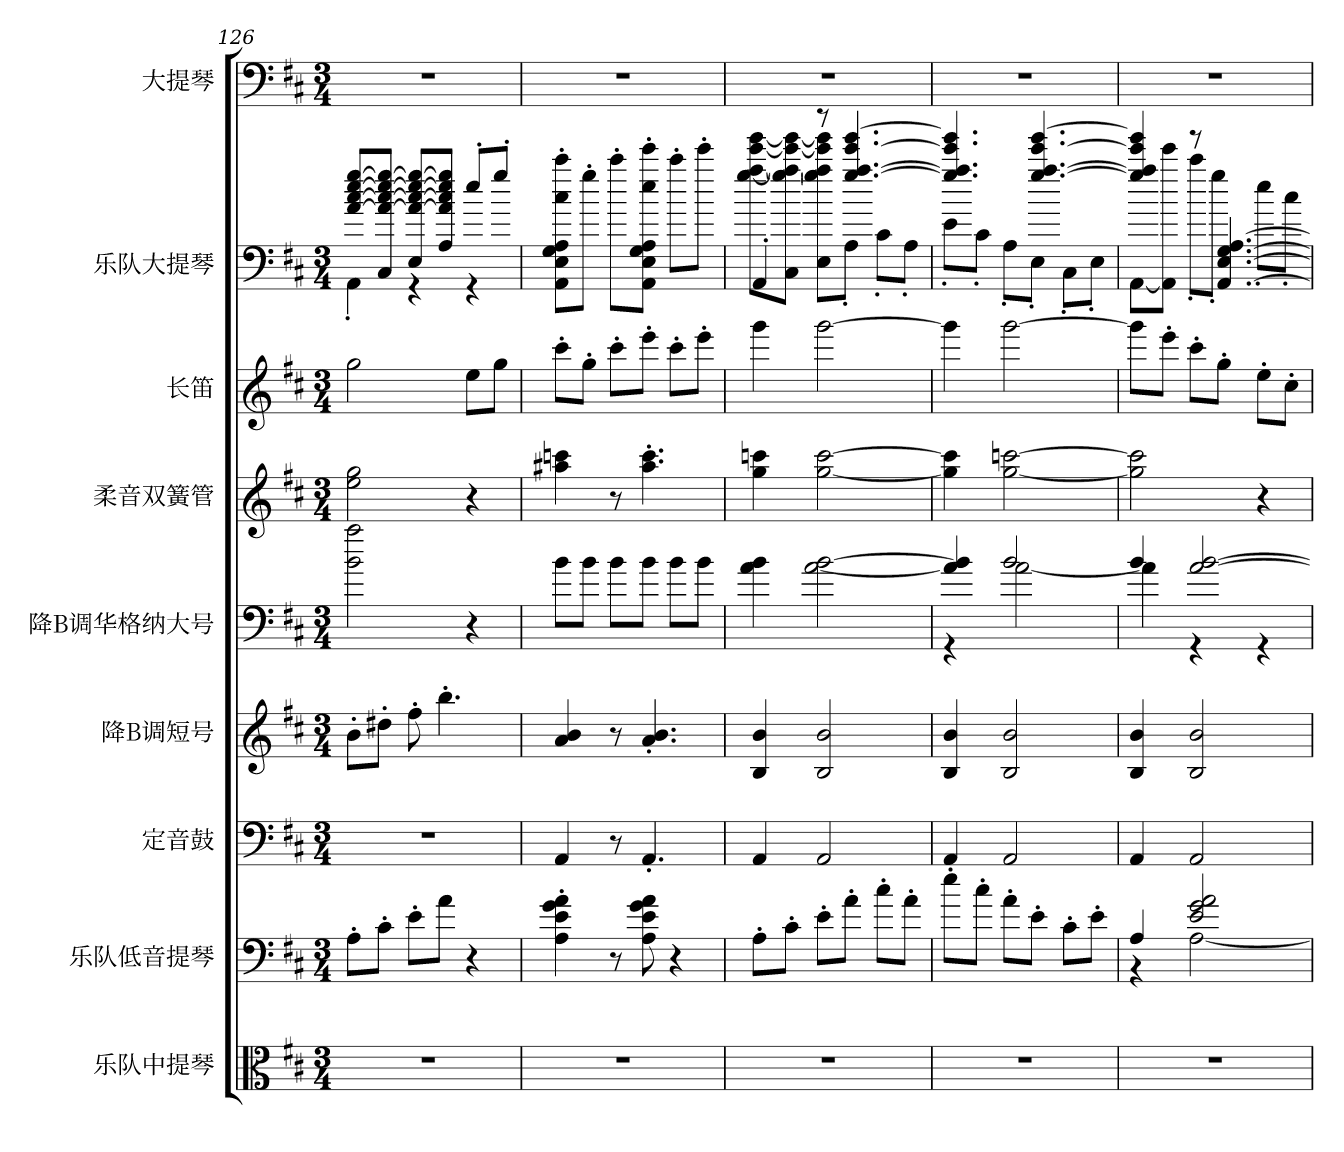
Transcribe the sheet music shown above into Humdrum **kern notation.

**kern	**kern	**kern	**kern	**kern	**kern	**kern	**kern	**kern
*part9	*part8	*part7	*part6	*part5	*part4	*part3	*part2	*part1
*staff9	*staff8	*staff7	*staff6	*staff5	*staff4	*staff3	*staff2	*staff1
*I"乐队中提琴	*I"乐队低音提琴	*I"定音鼓	*I"降B调短号	*I"降B调华格纳大号	*I"柔音双簧管	*I"长笛	*I"乐队大提琴	*I"大提琴
!!LO:PB:g=z
*clefC3	*clefF4	*clefF4	*clefG2	*clefF4	*clefG2	*clefG2	*clefF4	*clefF4
*	*ITrd7c12	*	*ITrd1c2	*ITrd4c7	*ITrd2c3	*	*	*
*k[f#c#]	*k[f#c#]	*k[f#c#]	*k[]	*k[f#]	*k[f#c#g#d#a#]	*k[f#c#]	*k[f#c#]	*k[f#c#]
*M3/4	*M3/4	*M3/4	*M3/4	*M3/4	*M3/4	*M3/4	*M3/4	*M3/4
=126	=126	=126	=126	=126	=126	=126	=126	=126
*	*	*	*	*	*	*	*^	*
2.r	8AA'\L	2.r	8a'\L	2e\ 2dd\	2cc#\ 2ee\	2gg\	[8a/ [8cc#/ [8ee/ [8gg/L	4AA'\	2.r
.	8C#'\J	.	8cc#X'\J	.	.	.	8C#/ 8a/_ 8cc#/_ 8ee/_ 8gg/_J	.	.
.	8E'\L	.	8ee'\	.	.	.	8E/ 8a/_ 8cc#/_ 8ee/_ 8gg/_L	4r	.
.	8A\J	.	4.aa'\	.	.	.	8A/ 8a/] 8cc#/] 8ee/] 8gg/]J	.	.
.	4r	.	.	4r	4r	8ee\L	8ee'/L	4r	.
.	.	.	.	.	.	8gg\J	8gg'/J	.	.
*	*	*	*	*	*	*	*v	*v	*
=127	=127	=127	=127	=127	=127	=127	=127	=127
2.r	4AA\' 4E\' 4G\' 4A\'	4AA/	4g/ 4a/	8e\L	4ff##X\ 4aan\	8ccc#'\L	8AA\' 8E\' 8G\' 8A\' 8cc#\' 8ccc#\'L	2.r
.	.	.	.	8e\J	.	8gg'\J	8gg'\J	.
.	8r	8r	8r	8e\L	8r	8ccc#'\L	8ccc#'\L	.
.	8AA\ 8E\ 8G\ 8A\	4.AA'/	4.g/' 4.a/'	8e\J	4.ff##\' 4.aa\'	8eee'\J	8AA\' 8E\' 8G\' 8A\' 8ee\' 8eee\'J	.
.	4r	.	.	8e\L	.	8ccc#'\L	8ccc#'\L	.
.	.	.	.	8e\J	.	8eee'\J	8eee'\J	.
=128	=128	=128	=128	=128	=128	=128	=128	=128
*	*	*	*	*	*	*	*^	*
2.r	8AA'\L	4AA/	4A/ 4a/	4d\ 4e\	4ee\ 4aan\	4ggg\	4AA'/	[8gg\ [8aa\ [8eee\ [8ggg\L	2.r
.	8C#'\J	.	.	.	.	.	.	8C#\ 8gg\_ 8aa\_ 8eee\_ 8ggg\_J	.
.	8E'\L	2AA/	2A/ 2a/	[2d\ [2e\	[2ee\ [2aa\	[2ggg\	8r	8E\ 8gg\] 8aa\] 8eee\] 8ggg\]L	.
.	8A'\J	.	.	.	.	.	[4.gg/ [4.aa/ [4.eee/ [4.ggg/	8A'\J	.
.	8c#'\L	.	.	.	.	.	.	8c#'\L	.
.	8A'\J	.	.	.	.	.	.	8A'\J	.
!!LO:PB:g=z
=129	=129	=129	=129	=129	=129	=129	=129	=129	=129
*	*	*	*	*^	*	*	*	*	*
2.r	8e'\L	4AA/	4A/ 4a/	4d/] 4e/]	4r	4ee\] 4aa\]	4ggg\]	4.gg/] 4.aa/] 4.eee/] 4.ggg/]	8e'\L	2.r
.	8c#'\J	.	.	.	.	.	.	.	8c#'\J	.
.	8A'\L	2AA/	2A/ 2a/	2e/	[2d\	[2ee\ [2aan\	[2ggg\	.	8A'\L	.
.	8E'\J	.	.	.	.	.	.	[4.gg/ [4.aa/ [4.eee/ [4.ggg/	8E'\J	.
.	8C#'\L	.	.	.	.	.	.	.	8C#'\L	.
.	8E'\J	.	.	.	.	.	.	.	8E'\J	.
=130	=130	=130	=130	=130	=130	=130	=130	=130	=130	=130
*	*^	*	*	*	*	*	*	*	*	*
2.r	4AA/	4r	4AA/	4A/ 4a/	4e/	4d\]	2ee\] 2aa\]	8ggg\L]	4gg/] 4aa/] 4eee/] 4ggg/]	[8AA\L	2.r
.	.	.	.	.	.	.	.	8eee'\J	.	8AA\] 8eee\J	.
.	2E/ 2G/ 2A/	[2AA\	2AA/	2A/ 2a/	[2d/ [2e/	4r	.	8ccc#'\L	8r	8ccc#'\L	.
.	.	.	.	.	.	.	.	8gg'\J	[4.AA/ [4.E/ [4.G/ [4.A/	8gg'\J	.
.	.	.	.	.	.	4r	4r	8ee'\L	.	8ee'\L	.
.	.	.	.	.	.	.	.	8cc#'\J	.	8cc#'\J	.
*	*v	*v	*	*	*v	*v	*	*	*v	*v	*
=	=	=	=	=	=	=	=	=
*-	*-	*-	*-	*-	*-	*-	*-	*-
